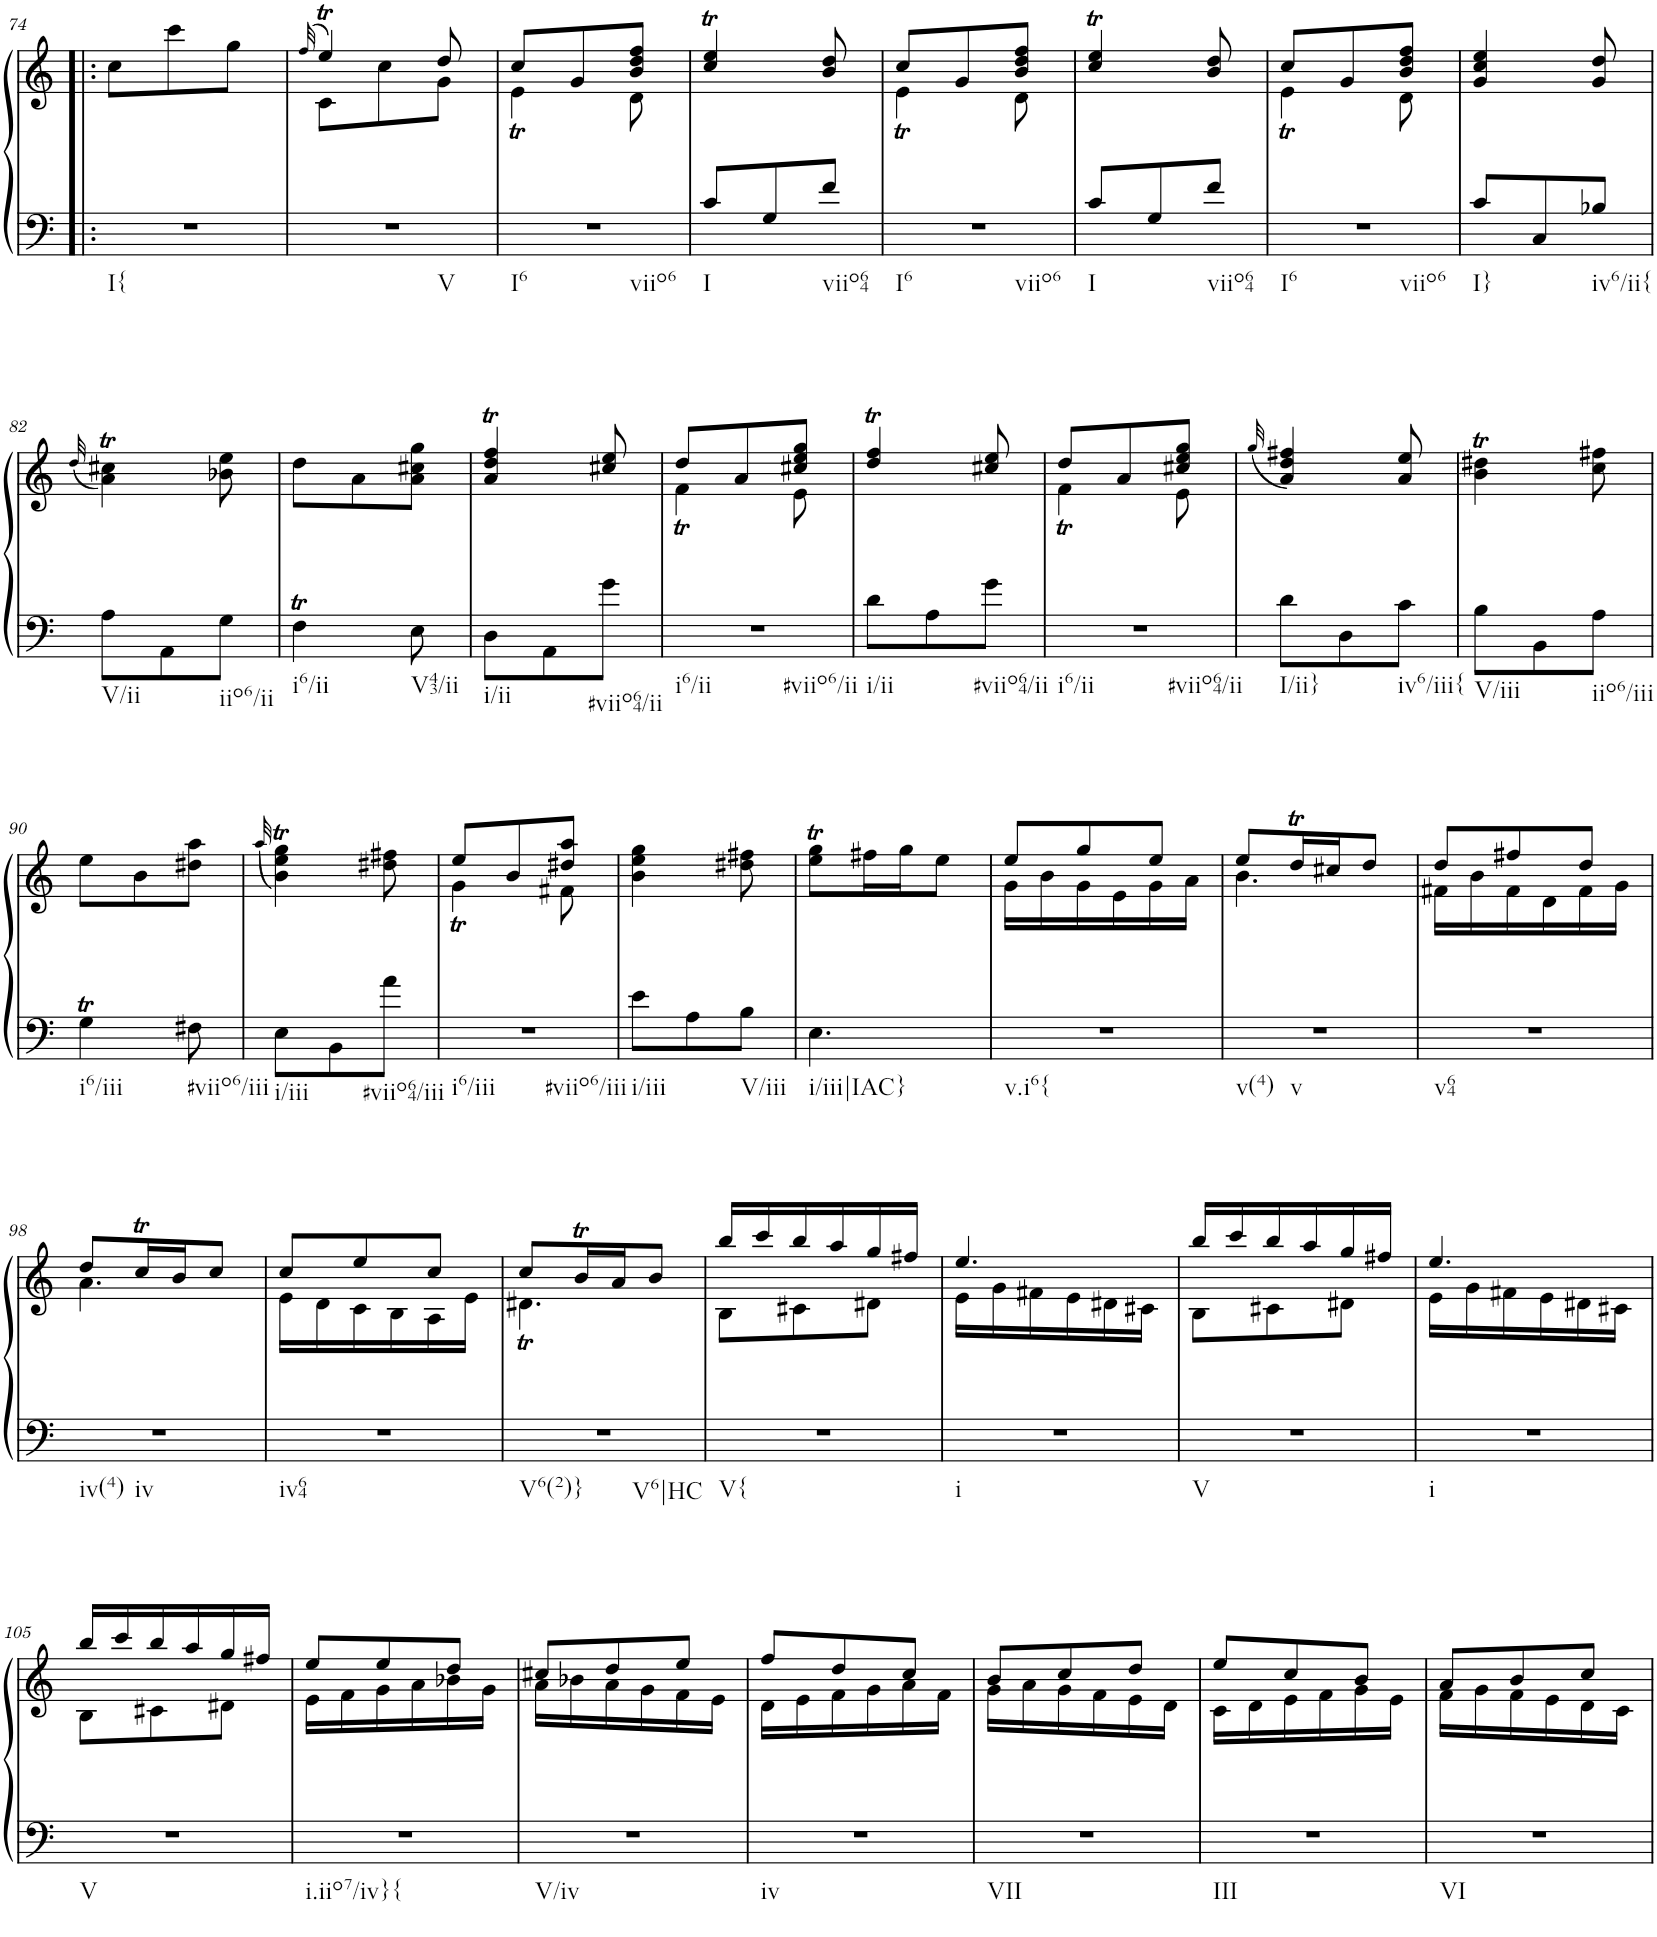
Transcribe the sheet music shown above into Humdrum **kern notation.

**kern	**kern
*part1	*part1
*staff2	*staff1
*I"Piano	*
*I'Pno.	*
!!LO:PB:g=z
*clefF4	*clefG2
*k[]	*k[]
*M3/8	*M3/8
=74!|:	=74!|:
!LO:TX:b:t=I{	!
4.r	8cc\L
.	8ccc\
.	8gg\J
=75	=75
.	(32qff/
*	*^
!LO:TX:b:t=V	!	!
4.r	4eet/)	8c\L
.	.	8cc\
.	8dd/	8g\J
=76	=76	=76
!LO:TX:b:t=I6	!	!
!LO:TX:b:t=viio6	!	!
4.r	8cc/L	4et\
.	8g/	.
.	8b/ 8dd/ 8ff/J	8d\
=77	=77	=77
!LO:TX:b:t=I	!	!
*	*v	*v
8c/L	4cc/T 4ee/T
8G/	.
!LO:TX:b:t=viio64	!
8f/J	8b/ 8dd/
=78	=78
*	*^
!LO:TX:b:t=I6	!	!
!LO:TX:b:t=viio6	!	!
4.r	8cc/L	4et\
.	8g/	.
.	8b/ 8dd/ 8ff/J	8d\
=79	=79	=79
!LO:TX:b:t=I	!	!
*	*v	*v
8c/L	4cc/T 4ee/T
8G/	.
!LO:TX:b:t=viio64	!
8f/J	8b/ 8dd/
=80	=80
*	*^
!LO:TX:b:t=I6	!	!
!LO:TX:b:t=viio6	!	!
4.r	8cc/L	4et\
.	8g/	.
.	8b/ 8dd/ 8ff/J	8d\
=81	=81	=81
!LO:TX:b:t=I}	!	!
*	*v	*v
8c/L	4g/ 4cc/ 4ee/
8C/	.
!LO:TX:b:t=iv6/ii{	!
8B-X/J	8g/ 8dd/
!!LO:LB:g=z
=82	=82
.	(32qdd/
!LO:TX:b:t=V/ii	!
8A\L	4a\T 4cc#X\T)
8AA\	.
!LO:TX:b:t=iio6/ii	!
8G\J	8b-X\ 8ee\
=83	=83
!LO:TX:b:t=i6/ii	!
4FT\	8dd\L
.	8a\
!LO:TX:b:t=V43/ii	!
8E\	8a\ 8cc#X\ 8gg\J
=84	=84
!LO:TX:b:t=i/ii	!
8D\L	4a/T 4dd/T 4ff/T
8AA\	.
!LO:TX:b:t=#viio64/ii	!
8g\J	8cc#X/ 8ee/
=85	=85
*	*^
!LO:TX:b:t=i6/ii	!	!
!LO:TX:b:t=#viio6/ii	!	!
4.r	8dd/L	4fT\
.	8a/	.
.	8cc#X/ 8ee/ 8gg/J	8e\
=86	=86	=86
!LO:TX:b:t=i/ii	!	!
*	*v	*v
8d\L	4dd/T 4ff/T
8A\	.
!LO:TX:b:t=#viio64/ii	!
8g\J	8cc#X/ 8ee/
=87	=87
*	*^
!LO:TX:b:t=i6/ii	!	!
!LO:TX:b:t=#viio64/ii	!	!
4.r	8dd/L	4fT\
.	8a/	.
.	8cc#X/ 8ee/ 8gg/J	8e\
*	*v	*v
=88	=88
.	(32qgg/
!LO:TX:b:t=I/ii}	!
8d\L	4a/ 4dd/ 4ff#X/)
8D\	.
!LO:TX:b:t=iv6/iii{	!
8c\J	8a/ 8ee/
=89	=89
!LO:TX:b:t=V/iii	!
8B\L	4b\T 4dd#X\T
8BB\	.
!LO:TX:b:t=iio6/iii	!
8A\J	8cc\ 8ff#X\
!!LO:LB:g=z
=90	=90
!LO:TX:b:t=i6/iii	!
4GT\	8ee\L
.	8b\
!LO:TX:b:t=#viio6/iii	!
8F#X\	8dd#X\ 8aa\J
=91	=91
.	(32qaa/
!LO:TX:b:t=i/iii	!
8E\L	4b\T 4ee\T 4gg\T)
8BB\	.
!LO:TX:b:t=#viio64/iii	!
8a\J	8dd#X\ 8ff#X\
=92	=92
*	*^
!LO:TX:b:t=i6/iii	!	!
!LO:TX:b:t=#viio6/iii	!	!
4.r	8ee/L	4gT\
.	8b/	.
.	8dd#X/ 8aa/J	8f#X\
=93	=93	=93
!LO:TX:b:t=i/iii	!	!
*	*v	*v
8e\L	4b\ 4ee\ 4gg\
8A\	.
!LO:TX:b:t=V/iii	!
8B\J	8dd#X\ 8ff#X\
=94	=94
!LO:TX:b:t=i/iii|IAC}	!
4.E\	8ee\T 8gg\TL
.	16ff#X\L
.	16gg\J
.	8ee\J
=95	=95
*	*^
!LO:TX:b:t=v.i6{	!	!
4.r	8ee/L	16g\LL
.	.	16b\
.	8gg/	16g\
.	.	16e\
.	8ee/J	16g\
.	.	16a\JJ
=96	=96	=96
!LO:TX:b:t=v(4)	!	!
!LO:TX:b:t=v	!	!
4.r	8ee/L	4.b\
.	16ddT/L	.
.	16cc#X/J	.
.	8dd/J	.
=97	=97	=97
!LO:TX:b:t=v64	!	!
4.r	8dd/L	16f#X\LL
.	.	16b\
.	8ff#X/	16f#\
.	.	16d\
.	8dd/J	16f#\
.	.	16g\JJ
!!LO:LB:g=z	!!
=98	=98	=98
!LO:TX:b:t=iv(4)	!	!
!LO:TX:b:t=iv	!	!
4.r	8dd/L	4.a\
.	16ccT/L	.
.	16b/J	.
.	8cc/J	.
=99	=99	=99
!LO:TX:b:t=iv64	!	!
4.r	8cc/L	16e\LL
.	.	16d\
.	8ee/	16c\
.	.	16B\
.	8cc/J	16A\
.	.	16e\JJ
=100	=100	=100
!LO:TX:b:t=V6(2)}	!	!
!LO:TX:b:t=V6|HC	!	!
4.r	8cc/L	4.d#Xt\
.	16bt/L	.
.	16a/J	.
.	8b/J	.
=101	=101	=101
!LO:TX:b:t=V{	!	!
4.r	16bb/LL	8B\L
.	16ccc/	.
.	16bb/	8c#X\
.	16aa/	.
.	16gg/	8d#X\J
.	16ff#X/JJ	.
=102	=102	=102
!LO:TX:b:t=i	!	!
4.r	4.ee/	16e\LL
.	.	16g\
.	.	16f#X\
.	.	16e\
.	.	16d#X\
.	.	16c#X\JJ
=103	=103	=103
!LO:TX:b:t=V	!	!
4.r	16bb/LL	8B\L
.	16ccc/	.
.	16bb/	8c#X\
.	16aa/	.
.	16gg/	8d#X\J
.	16ff#X/JJ	.
=104	=104	=104
!LO:TX:b:t=i	!	!
4.r	4.ee/	16e\LL
.	.	16g\
.	.	16f#X\
.	.	16e\
.	.	16d#X\
.	.	16c#X\JJ
!!LO:LB:g=z	!!
=105	=105	=105
!LO:TX:b:t=V	!	!
4.r	16bb/LL	8B\L
.	16ccc/	.
.	16bb/	8c#X\
.	16aa/	.
.	16gg/	8d#X\J
.	16ff#X/JJ	.
=106	=106	=106
!LO:TX:b:t=i.iio7/iv}{	!	!
4.r	8ee/L	16e\LL
.	.	16f\
.	8ee/	16g\
.	.	16a\
.	8dd/J	16b-X\
.	.	16g\JJ
=107	=107	=107
!LO:TX:b:t=V/iv	!	!
4.r	8cc#X/L	16a\LL
.	.	16b-X\
.	8dd/	16a\
.	.	16g\
.	8ee/J	16f\
.	.	16e\JJ
=108	=108	=108
!LO:TX:b:t=iv	!	!
4.r	8ff/L	16d\LL
.	.	16e\
.	8dd/	16f\
.	.	16g\
.	8cc/J	16a\
.	.	16f\JJ
=109	=109	=109
!LO:TX:b:t=VII	!	!
4.r	8b/L	16g\LL
.	.	16a\
.	8cc/	16g\
.	.	16f\
.	8dd/J	16e\
.	.	16d\JJ
=110	=110	=110
!LO:TX:b:t=III	!	!
4.r	8ee/L	16c\LL
.	.	16d\
.	8cc/	16e\
.	.	16f\
.	8b/J	16g\
.	.	16e\JJ
=111	=111	=111
!LO:TX:b:t=VI	!	!
4.r	8a/L	16f\LL
.	.	16g\
.	8b/	16f\
.	.	16e\
.	8cc/J	16d\
.	.	16c\JJ
*	*v	*v
=	=
*-	*-
